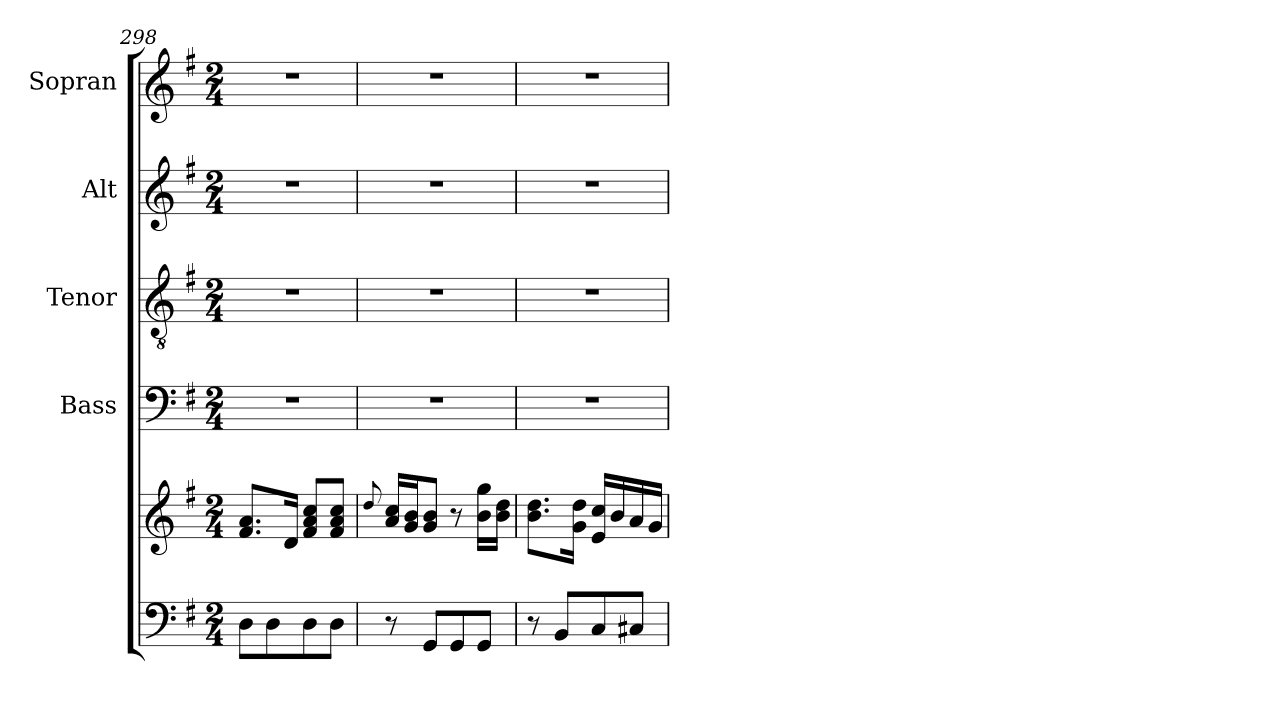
**kern	**kern	**kern	**kern	**kern	**kern
*part5	*part5	*part4	*part3	*part2	*part1
*staff6	*staff5	*staff4	*staff3	*staff2	*staff1
*	*	*I"Bass	*I"Tenor	*I"Alt	*I"Sopran
*	*	*I'B.	*I'T.	*I'A.	*I'S.
*clefF4	*clefG2	*clefF4	*clefGv2	*clefG2	*clefG2
*k[f#]	*k[f#]	*k[f#]	*k[f#]	*k[f#]	*k[f#]
*G:	*G:	*G:	*G:	*G:	*G:
*M2/4	*M2/4	*M2/4	*M2/4	*M2/4	*M2/4
=298	=298	=298	=298	=298	=298
8D\L	8.f#/ 8.a/L	2r	2r	2r	2r
8D\	.	.	.	.	.
.	16d/Jk	.	.	.	.
8D\	8f#/ 8a/ 8cc/L	.	.	.	.
8D\J	8f#/ 8a/ 8cc/J	.	.	.	.
!!LO:LB:g=z
=299	=299	=299	=299	=299	=299
.	8qqdd/	.	.	.	.
8r	16a/ 16cc/LL	2r	2r	2r	2r
.	16g/ 16b/J	.	.	.	.
8GG/L	8g/ 8b/J	.	.	.	.
8GG/	8r	.	.	.	.
8GG/J	16b\ 16gg\LL	.	.	.	.
.	16b\ 16dd\JJ	.	.	.	.
=300	=300	=300	=300	=300	=300
8r	8.b\ 8.dd\L	2r	2r	2r	2r
8BB/L	.	.	.	.	.
.	16g\ 16dd\Jk	.	.	.	.
8C/	16e/ 16cc/LL	.	.	.	.
.	16b/	.	.	.	.
8C#X/J	16a/	.	.	.	.
.	16g/JJ	.	.	.	.
=	=	=	=	=	=
*-	*-	*-	*-	*-	*-
